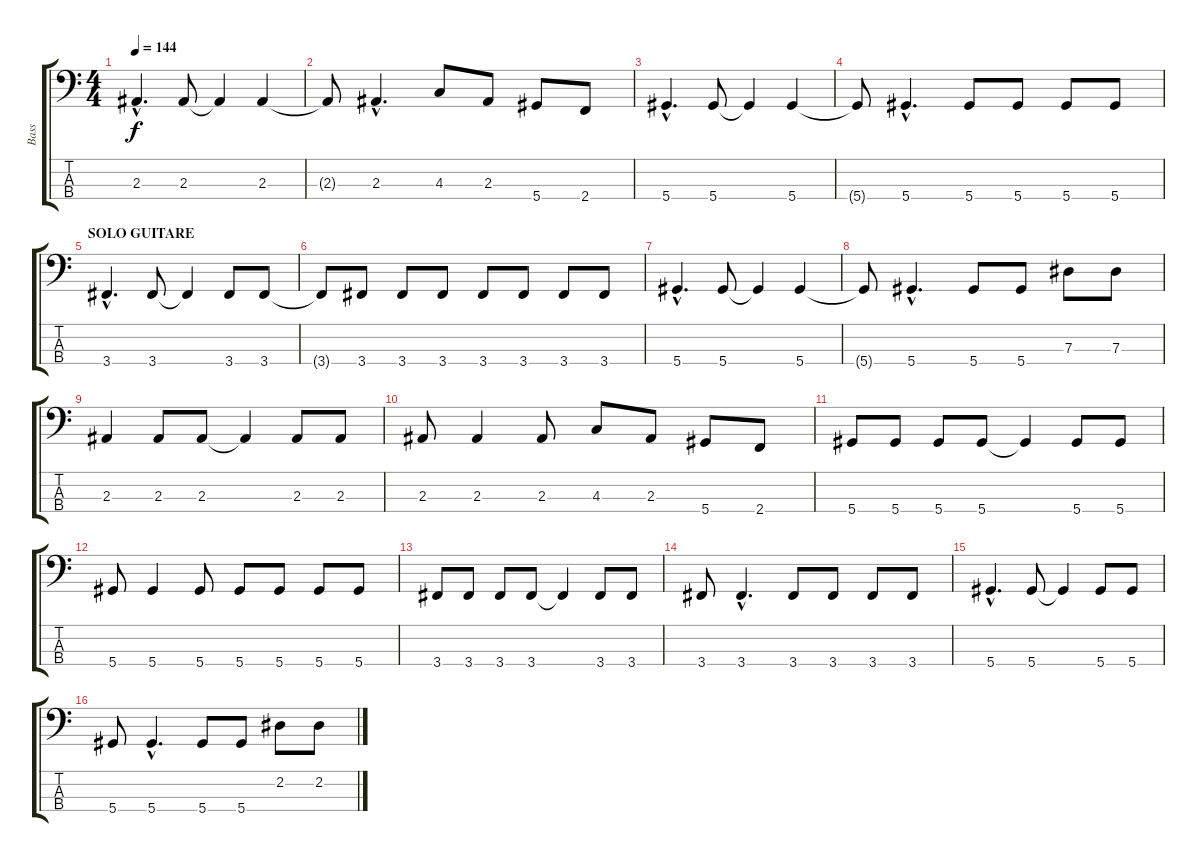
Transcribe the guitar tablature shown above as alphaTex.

\track ("Bass" "Bass") {instrument electricbassfinger}
\staff {score tabs}
\tuning (Gb2 Db2 Ab1 Eb1) {hide}
\ts (4 4)
\tempo 144
\clef f4
\ks c
2.3{hac}.4{d dy f} 2.3.8 2.3{t}.4 2.3.4 |
2.3{t}.8 2.3{hac}.4{d} 4.3.8 2.3.8 5.4.8 2.4.8 |
5.4{hac}.4{d} 5.4.8 5.4{t}.4 5.4.4 |
5.4{t}.8 5.4{hac}.4{d} 5.4.8 5.4.8 5.4.8 5.4.8 |
\section ("" "SOLO GUITARE")
3.4{hac}.4{d} 3.4.8 3.4{t}.4 3.4.8 3.4.8 |
3.4{t}.8 3.4.8 3.4.8 3.4.8 3.4.8 3.4.8 3.4.8 3.4.8 |
5.4{hac}.4{d} 5.4.8 5.4{t}.4 5.4.4 |
5.4{t}.8 5.4{hac}.4{d} 5.4.8 5.4.8 7.3.8 7.3.8 |
2.3.4 2.3.8 2.3.8 2.3{t}.4 2.3.8 2.3.8 |
2.3.8 2.3.4 2.3.8 4.3.8 2.3.8 5.4.8 2.4.8 |
5.4.8 5.4.8 5.4.8 5.4.8 5.4{t}.4 5.4.8 5.4.8 |
5.4.8 5.4.4 5.4.8 5.4.8 5.4.8 5.4.8 5.4.8 |
3.4.8 3.4.8 3.4.8 3.4.8 3.4{t}.4 3.4.8 3.4.8 |
3.4.8 3.4{hac}.4{d} 3.4.8 3.4.8 3.4.8 3.4.8 |
5.4{hac}.4{d} 5.4.8 5.4{t}.4 5.4.8 5.4.8 |
5.4.8 5.4{hac}.4{d} 5.4.8 5.4.8 2.2.8 2.2.8
